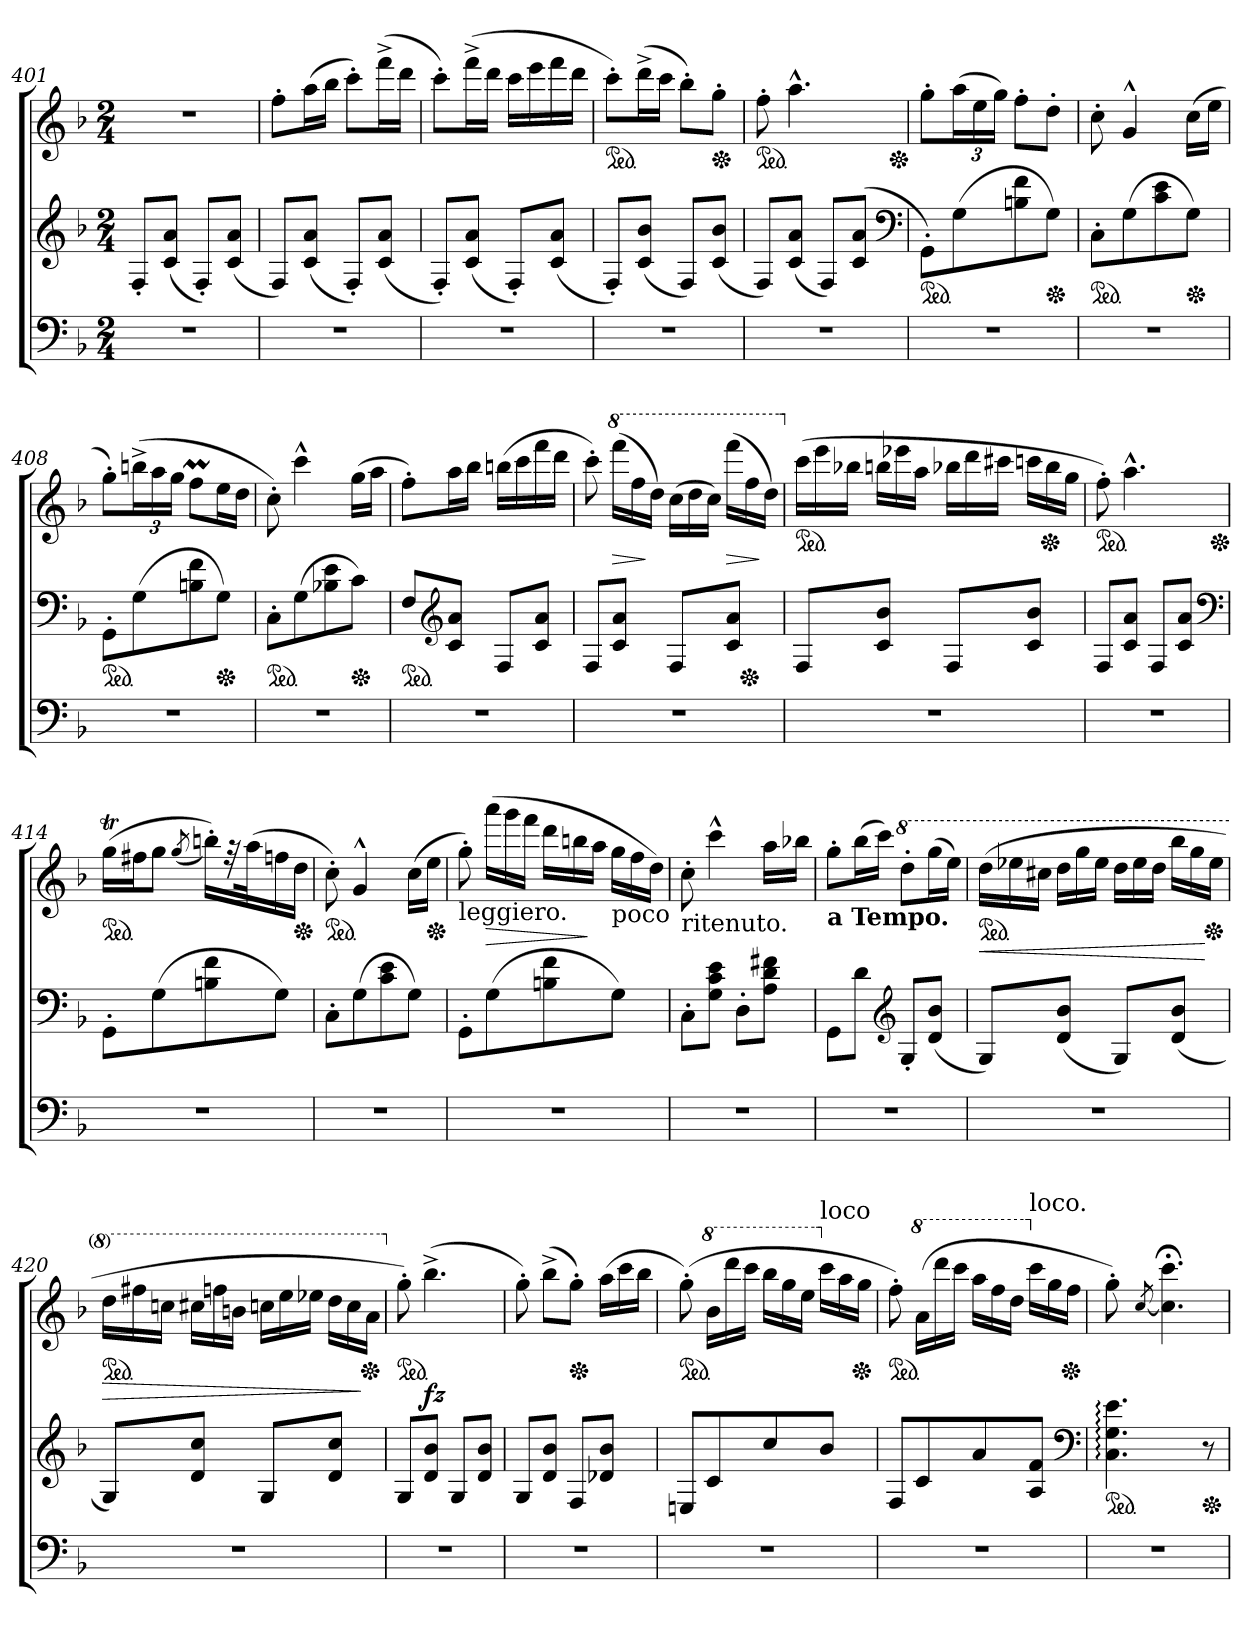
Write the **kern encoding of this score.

**kern	**kern	**kern	**dynam
*part2	*part1	*part1	*part1
*staff3	*staff2	*staff1	*staff1/2
*clefF4	*clefG2	*clefG2	*
*k[b-]	*k[b-]	*k[b-]	*
*F:	*F:	*F:	*
*M2/4	*M2/4	*M2/4	*
=401	=401	=401	=401
2r	8F'<L	2rdd	.
.	(8c 8aJ	.	.
.	8F'<L)	.	.
.	(8c 8aJ	.	.
=402	=402	=402	=402
2r	8FL)	8ff'>L	.
.	(8c 8aJ	(16aaL	.
.	.	16bb-JJ	.
.	8F'<L)	8ccc'>L)	.
.	(8c 8aJ	(16fff^<L	.
.	.	16dddJJ	.
=403	=403	=403	=403
2r	8F'<L)	8ccc'>L)	.
.	(8c 8aJ	(16fff^<L	.
.	.	16dddJJ	.
.	8F'<L)	16cccLL	.
.	.	16eee	.
.	(8c 8aJ	16fff	.
.	.	16dddJJ	.
=404	=404	=404	=404
*	*	*ped	*
2r	8F'<L)	8ccc'>L)	.
.	(8c 8b-J	(16ddd^<L	.
.	.	16cccJJ	.
.	8FL)	8bb-'>L)	.
*	*	*Xped	*
.	(8c 8b-J	8gg'>J	.
=405	=405	=405	=405
*	*	*ped	*
2r	8FL)	8ff'>	.
.	(8c 8aJ	4.aa^^>	.
.	8FL)	.	.
.	(<8c 8aJ	.	.
*	*clefF4	*	*
*	*	*Xped	*
=406	=406	=406	=406
!	!LO:TX:b:color=crimson:t=⚠	!	!
*	*ped	*	*
2r	8GG'>L)	8gg'>L	.
.	(8G	(24aaL	.
.	.	24ee	.
.	.	24ggJJ)	.
.	8Bn 8f	8ff'>L	.
*	*Xped	*	*
.	8GJ)	8dd'>J	.
=407	=407	=407	=407
*	*ped	*	*
2r	8C'>L	8cc'>	.
.	(8G	4g^^>	.
.	8c 8e	.	.
*	*Xped	*	*
.	8GJ)	(16ccLL	.
.	.	16eeJJ	.
=408	=408	=408	=408
*	*ped	*	*
2r	8GG'>L	8gg'>L)	.
.	(8G	(24bbn^<L	.
.	.	24aa	.
.	.	24ggJJ	.
.	8Bn 8f	8ffML	.
*	*Xped	*	*
.	8GJ)	16eeL	.
.	.	16ddJJ	.
=409	=409	=409	=409
*	*ped	*	*
2r	8C'>L	8cc'>)	.
.	(8G	4ccc^^>	.
.	8B-X 8e	.	.
*	*Xped	*	*
.	8cJ)	(16ggLL	.
.	.	16aaJJ	.
=410	=410	=410	=410
*	*ped	*	*
2r	8FL	8ff'>L)	.
*	*clefG2	*	*
.	8c 8aJ	16aaL	.
.	.	16bb-JJ	.
.	8FL	(16bbnLL	.
.	.	16ccc	.
.	8c 8aJ	16fff	.
.	.	16dddJJ	.
=411	=411	=411	=411
2r	8FL	8ccc'>)	.
*	*	*8va	*
*	*	*Xtuplet	*
.	8c 8aJ	(24ffffLL	>
.	.	24fff	.
.	.	24dddJJ)	]
.	8FL	(24cccLL	.
.	.	24ddd	.
.	.	24cccJJ)	.
.	8c 8aJ	(24ffffLL	>
*	*Xped	*	*
.	.	24fff	.
.	.	24dddJJ)	]
=412	=412	=412	=412
*	*	*X8va	*
!	!	!LO:TX:a:t=loco.	!
!	!	!LO:TX:b:t=delicatissimo.	!
*	*	*ped	*
2r	8FL	(24cccLL	.
.	.	24eee	.
.	.	24bb-XJJ	.
.	8c 8b-J	24bbnLL	.
.	.	24eee-X	.
.	.	24aaJJ	.
.	8FL	24bb-XLL	.
.	.	24ddd	.
.	.	24ccc#XJJ	.
.	8c 8b-J	24cccnLL	.
*	*	*Xped	*
.	.	24bb-	.
.	.	24ggJJ	.
=413	=413	=413	=413
*	*	*ped	*
2r	8FL	8ff'>)	.
.	8c 8aJ	4.aa^^>	.
.	8FL	.	.
*	*	*Xped	*
.	8c 8aJ	.	.
*	*clefF4	*	*
=414	=414	=414	=414
*	*	*ped	*
2r	8GG'>L	(16ggTLL	.
.	.	16ff#XJ	.
.	(8G	8ggJ	.
.	.	(8qgg/	.
.	8Bn 8f	16bbn'>LL))	.
.	.	32rff	.
.	.	(32aaK	.
.	8GJ)	16ffn	.
*	*	*Xped	*
.	.	16ddJJ	.
=415	=415	=415	=415
*	*	*ped	*
2r	8C'>L	8cc'>)	.
.	(8G	4g^^>	.
.	8c 8e	.	.
.	8GJ)	(16ccLL	.
*	*	*Xped	*
.	.	16eeJJ	.
=416	=416	=416	=416
!	!	!LO:TX:b:t=leggiero.	!
2r	8GG'>L	8gg'>)	.
.	(8G	(24aaaLL	>
.	.	24ggg	.
.	.	24fffJJ	.
.	8Bn 8f	24dddLL	.
.	.	24bbn	.
.	.	24aaJJ	]
!	!	!LO:TX:b:t=poco	!
.	8GJ)	24ggLL	.
.	.	24ff	.
.	.	24ddJJ)	.
=417	=417	=417	=417
!	!	!LO:TX:b:t=ritenuto.	!
2r	8C'>L	8cc'>	.
.	8G 8c 8eJ	4ccc^^>	.
.	8D'>L	.	.
.	8A 8d 8f#XJ	16aaLL	.
.	.	16bb-XJJ	.
=418	=418	=418	=418
!	!	!LO:TX:b:B:t=a Tempo.	!
2r	8GGL	8gg'>L	.
.	8dJ	(16bb-L	.
.	.	16cccJJ)	.
*	*clefG2	*	*
*	*	*8va	*
.	8G'<L	8ddd'>L	.
.	(8d 8b-J	(16gggL	.
.	.	16eeeJJ)	.
=419	=419	=419	=419
*	*	*ped	*
2r	8GL)	(24dddLL	<
.	.	24eee-X	.
.	.	24ccc#XJJ	.
.	(8d 8b-J	24dddLL	.
.	.	24ggg	.
.	.	24eee-JJ	.
.	8GL)	24dddLL	.
.	.	24eee-	.
.	.	24dddJJ	.
.	(8d 8b-J	24bbb-LL	.
.	.	24ggg	.
*	*	*Xped	*
.	.	24eee-JJ	[
=420	=420	=420	=420
*	*	*ped	*
2r	8GL)	24dddLL	>
.	.	24fff#X	.
.	.	24cccnJJ	.
.	8d 8ccJ	24ccc#XLL	.
.	.	24fffn	.
.	.	24bbnJJ	.
.	8GL	24cccnLL	.
.	.	24eee	.
.	.	24eee-XJJ	.
.	8d 8ccJ	24dddLL	.
.	.	24ccc	.
*	*	*Xped	*
.	.	24aaJJ	]
=421	=421	=421	=421
*	*	*X8va	*
!	!	!LO:TX:a:t=loco.	!
*	*	*ped	*
2r	8GL	8gg'>)	.
.	8d 8b-J	(4.bb-^<	fz
.	8GL	.	.
.	8d 8b-J	.	.
=422	=422	=422	=422
2r	8GL	8gg'>)	.
.	8d 8b-J	(8bb-^<L	.
*	*	*Xped	*
.	8FL	8gg'>J)	.
.	8d-X 8b-J	(24aaLL	.
.	.	24ccc	.
.	.	24bb-JJ	.
=423	=423	=423	=423
*	*	*ped	*
2r	8EnL	(8gg'>)	.
*	*	*8va	*
.	8c	24bb-LL	.
.	.	24dddd	.
.	.	24ccccJJ	.
.	8cc	24bbb-LL	.
.	.	24ggg	.
.	.	24eeeJJ	.
*	*	*X8va	*
!	!	!LO:TX:a:t=loco	!
.	8b-J	24cccLL	.
.	.	24aa	.
*	*	*Xped	*
.	.	24ggJJ	.
=424	=424	=424	=424
!	!	!LO:TX:b:t=ritenuto.	!
*	*	*ped	*
2r	8FL	8ff'>)	.
*	*	*8va	*
.	8c	(24aaLL	.
.	.	24dddd	.
.	.	24ccccJJ	.
.	8a	24aaaLL	.
.	.	24fff	.
.	.	24dddJJ	.
*	*	*X8va	*
!	!	!LO:TX:a:t=loco.	!
.	8A 8fJ	24cccLL	.
.	.	24gg	.
*	*	*Xped	*
.	.	24ffJJ	.
*	*clefF4	*	*
=425	=425	=425	=425
*	*ped	*	*
2r	4.C: 4.G: 4.e:	8gg'>)	.
.	.	[8qcc/	.
.	.	4.cc];< 4.ccc;<	.
*	*Xped	*	*
.	8r	.	.
=	=	=	=
*-	*-	*-	*-
